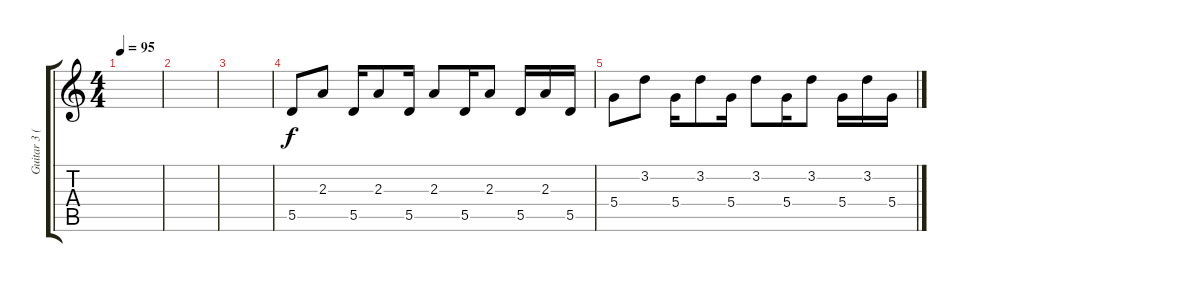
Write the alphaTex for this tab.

\track ("Guitar 3 (lead)" "Guitar 3 (") {instrument distortionguitar}
\staff {score tabs}
\tuning (E4 B3 G3 D3 A2 D2) {hide}
\ts (4 4)
\tempo 95
\clef g2
\ks c
|
|
|
5.5.8 2.3.8 5.5.16 2.3.8 5.5.16 2.3.8 5.5.16 2.3.8 5.5.16 2.3.16 5.5.16 |
5.4.8 3.2.8 5.4.16 3.2.8 5.4.16 3.2.8 5.4.16 3.2.8 5.4.16 3.2.16 5.4.16
